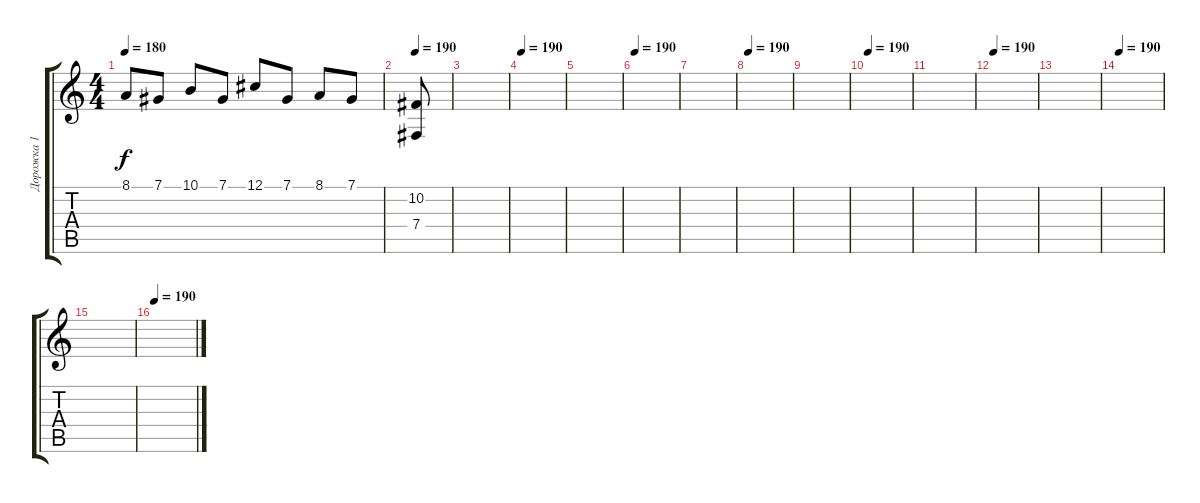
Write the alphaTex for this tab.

\track ("Дорожка 1" "Дорожка 1") {instrument tremolostrings}
\staff {score tabs}
\tuning (Db4 Ab3 E3 B2 Gb2 Db2) {hide}
\ts (4 4)
\tempo 180
\clef g2
\ks c
8.1.8{dy f} 7.1.8 10.1.8 7.1.8 12.1.8 7.1.8 8.1.8 7.1.8 |
\tempo 190
(10.2 7.4).8 |
|
\tempo 190
|
|
\tempo 190
|
|
\tempo 190
|
|
\tempo 190
|
|
\tempo 190
|
|
\tempo 190
|
|
\tempo 190
